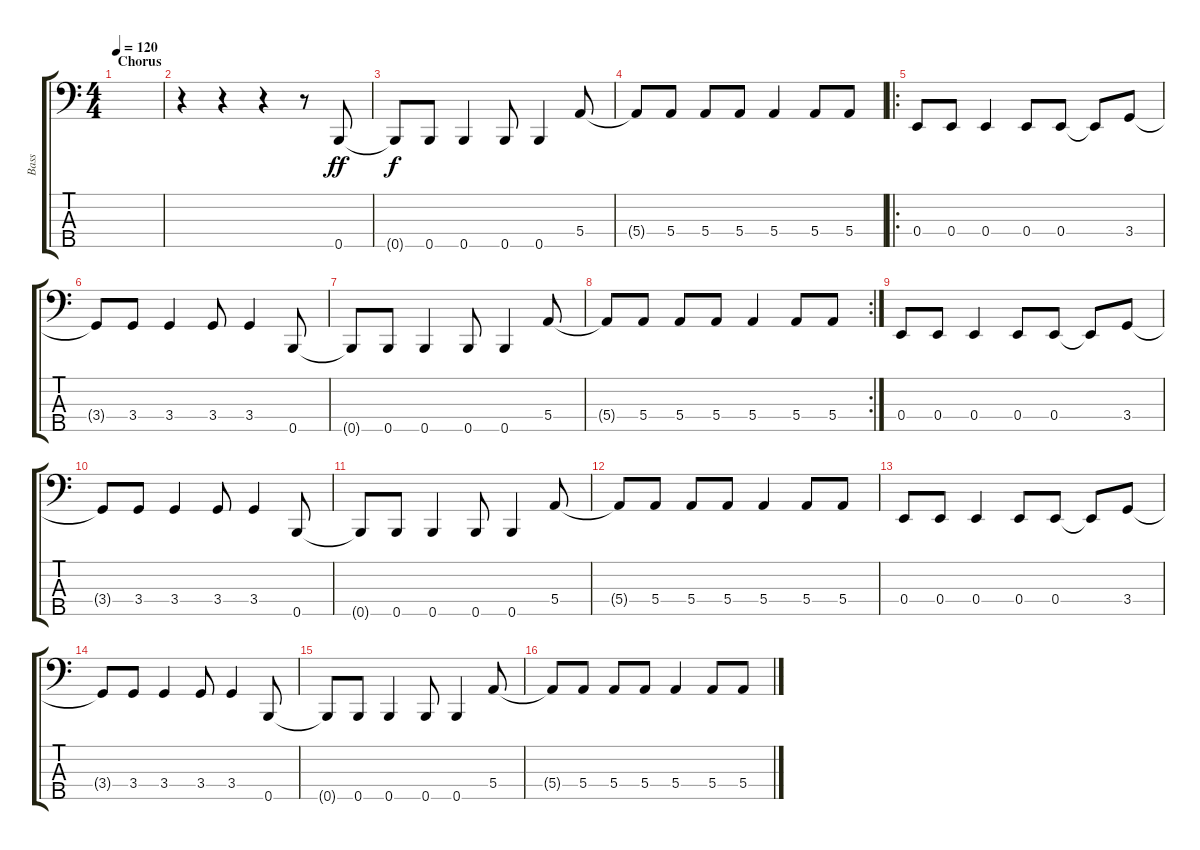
\track ("Bass" "Bass") {instrument electricbasspick}
\staff {score tabs}
\tuning (G2 D2 A1 E1 B0) {hide}
\ts (4 4)
\section ("" "Chorus")
\tempo 120
\clef f4
\ks c
|
r.4 r.4 r.4 r.8 0.5.8{dy ff} |
0.5{t}.8{dy f} 0.5.8 0.5.4 0.5.8 0.5.4 5.4.8 |
5.4{t}.8 5.4.8 5.4.8 5.4.8 5.4.4 5.4.8 5.4.8 |
\ro
0.4.8 0.4.8 0.4.4 0.4.8 0.4.8 0.4{t}.8 3.4.8 |
3.4{t}.8 3.4.8 3.4.4 3.4.8 3.4.4 0.5.8 |
0.5{t}.8 0.5.8 0.5.4 0.5.8 0.5.4 5.4.8 |
\rc 2
5.4{t}.8 5.4.8 5.4.8 5.4.8 5.4.4 5.4.8 5.4.8 |
0.4.8 0.4.8 0.4.4 0.4.8 0.4.8 0.4{t}.8 3.4.8 |
3.4{t}.8 3.4.8 3.4.4 3.4.8 3.4.4 0.5.8 |
0.5{t}.8 0.5.8 0.5.4 0.5.8 0.5.4 5.4.8 |
5.4{t}.8 5.4.8 5.4.8 5.4.8 5.4.4 5.4.8 5.4.8 |
0.4.8 0.4.8 0.4.4 0.4.8 0.4.8 0.4{t}.8 3.4.8 |
3.4{t}.8 3.4.8 3.4.4 3.4.8 3.4.4 0.5.8 |
0.5{t}.8 0.5.8 0.5.4 0.5.8 0.5.4 5.4.8 |
5.4{t}.8 5.4.8 5.4.8 5.4.8 5.4.4 5.4.8 5.4.8
